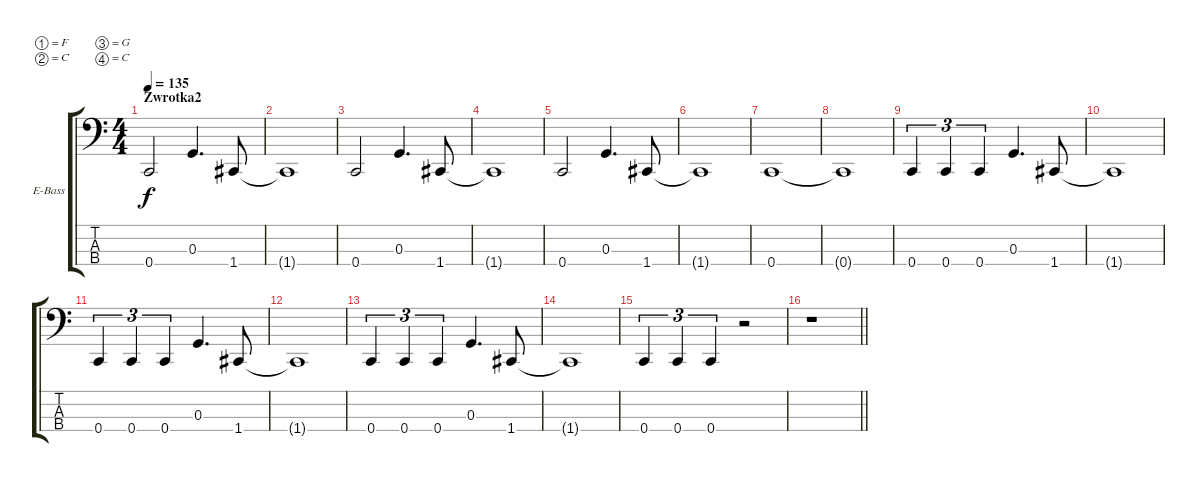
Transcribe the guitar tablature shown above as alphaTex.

\bracketExtendMode groupsimilarinstruments
\firstSystemTrackNameOrientation horizontal
\otherSystemsTrackNameOrientation horizontal
\track ("Bas" "E-Bass") {instrument electricbassfinger}
\staff {score tabs}
\tuning (F2 C2 G1 C1)
\ts (4 4)
\section ("" "Zwrotka2")
\tempo 135
\clef f4
\ks c
0.4.2{dy f} 0.3.4{d} 1.4.8 |
1.4{t}.1 |
0.4.2 0.3.4{d} 1.4.8 |
1.4{t}.1 |
0.4.2 0.3.4{d} 1.4.8 |
1.4{t}.1 |
0.4.1 |
0.4{t}.1 |
0.4.4{tu (3 2)} 0.4.4{tu (3 2)} 0.4.4{tu (3 2)} 0.3.4{d} 1.4.8 |
1.4{t}.1 |
0.4.4{tu (3 2)} 0.4.4{tu (3 2)} 0.4.4{tu (3 2)} 0.3.4{d} 1.4.8 |
1.4{t}.1 |
0.4.4{tu (3 2)} 0.4.4{tu (3 2)} 0.4.4{tu (3 2)} 0.3.4{d} 1.4.8 |
1.4{t}.1 |
0.4.4{tu (3 2)} 0.4.4{tu (3 2)} 0.4.4{tu (3 2)} r.2 |
\barLineRight lightlight
r.1
